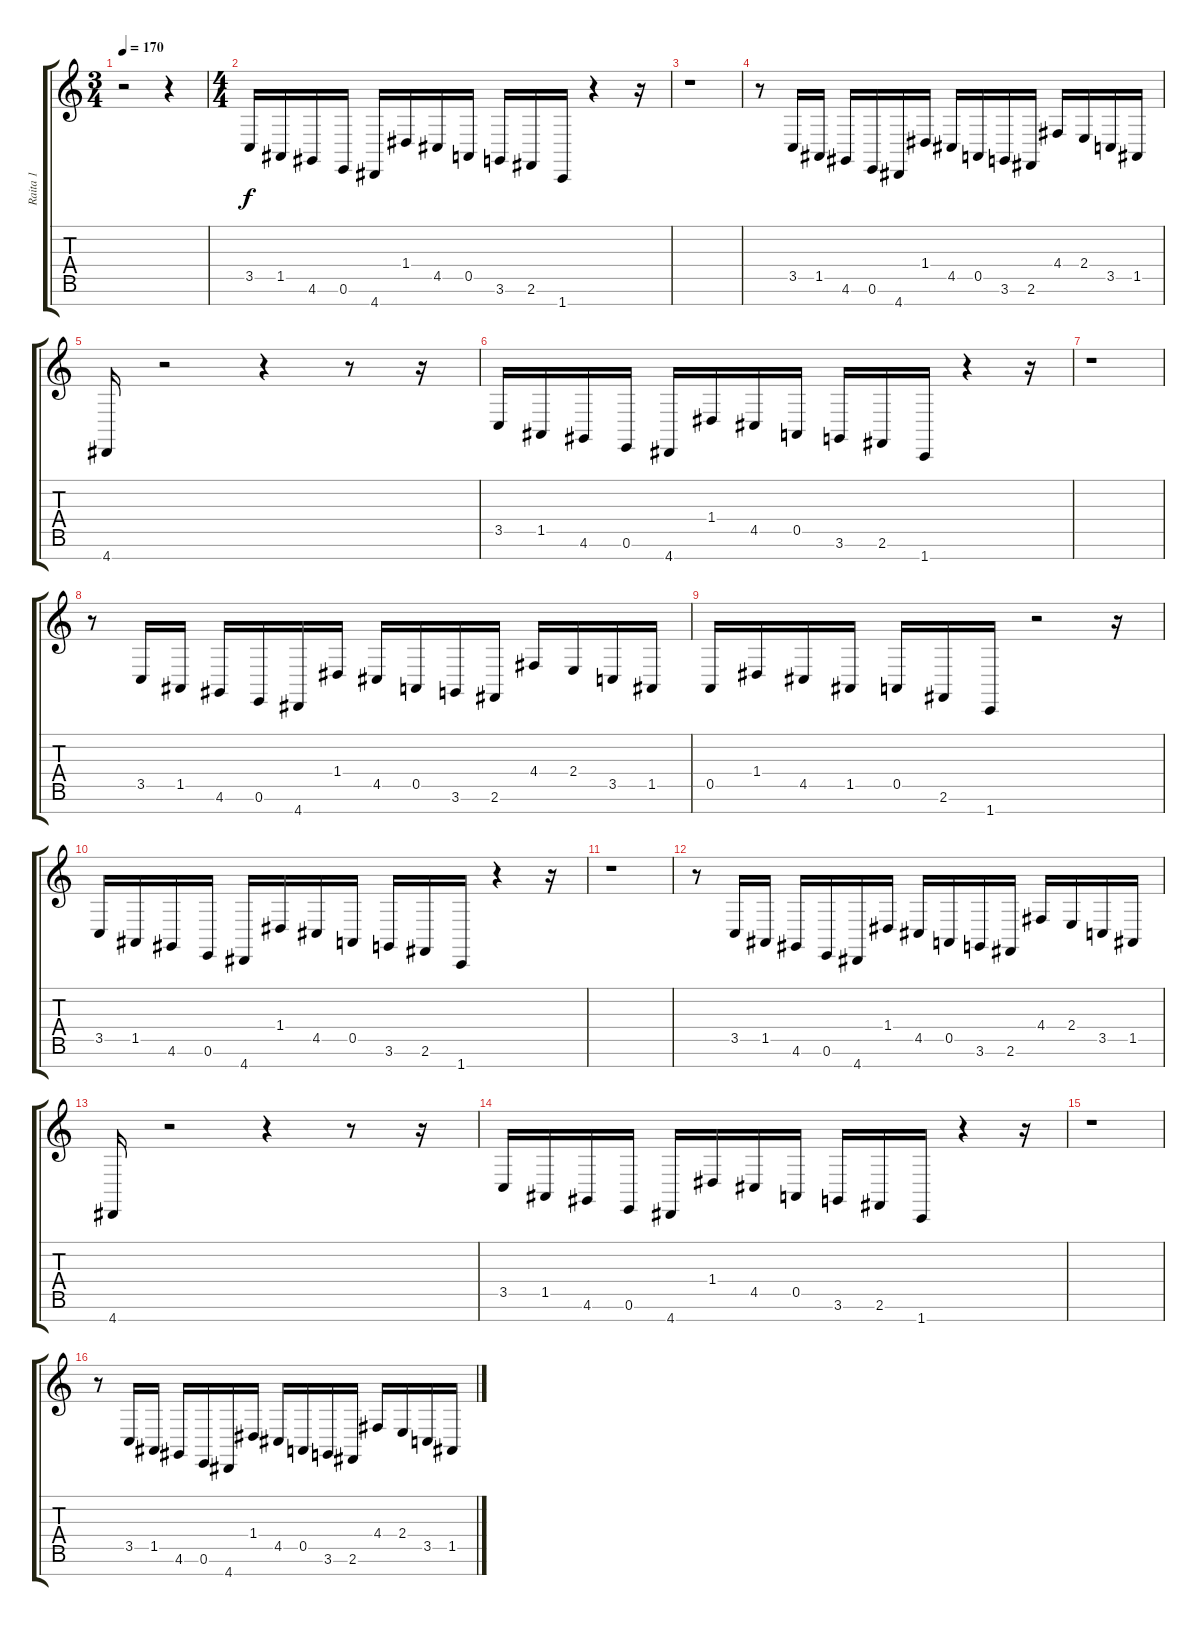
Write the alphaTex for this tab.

\track ("Raita 1" "Raita 1") {instrument lead8bassandlead}
\staff {score tabs}
\tuning (E4 B3 G3 D3 A2 E2 B1) {hide}
\ts (3 4)
\tempo 170
\clef g2
\ks c
r.2{dy f instrument lead8bassandlead} r.4 |
\ts (4 4)
3.5.16 1.5.16 4.6.16 0.6.16 4.7.16 1.4.16 4.5.16 0.5.16 3.6.16 2.6.16 1.7.16 r.4 r.16 |
r.1 |
r.8 3.5.16 1.5.16 4.6.16 0.6.16 4.7.16 1.4.16 4.5.16 0.5.16 3.6.16 2.6.16 4.4.16 2.4.16 3.5.16 1.5.16 |
4.7.16 r.2 r.4 r.8 r.16 |
3.5.16 1.5.16 4.6.16 0.6.16 4.7.16 1.4.16 4.5.16 0.5.16 3.6.16 2.6.16 1.7.16 r.4 r.16 |
r.1 |
r.8 3.5.16 1.5.16 4.6.16 0.6.16 4.7.16 1.4.16 4.5.16 0.5.16 3.6.16 2.6.16 4.4.16 2.4.16 3.5.16 1.5.16 |
0.5.16 1.4.16 4.5.16 1.5.16 0.5.16 2.6.16 1.7.16 r.2 r.16 |
3.5.16 1.5.16 4.6.16 0.6.16 4.7.16 1.4.16 4.5.16 0.5.16 3.6.16 2.6.16 1.7.16 r.4 r.16 |
r.1 |
r.8 3.5.16 1.5.16 4.6.16 0.6.16 4.7.16 1.4.16 4.5.16 0.5.16 3.6.16 2.6.16 4.4.16 2.4.16 3.5.16 1.5.16 |
4.7.16 r.2 r.4 r.8 r.16 |
3.5.16 1.5.16 4.6.16 0.6.16 4.7.16 1.4.16 4.5.16 0.5.16 3.6.16 2.6.16 1.7.16 r.4 r.16 |
r.1 |
r.8 3.5.16 1.5.16 4.6.16 0.6.16 4.7.16 1.4.16 4.5.16 0.5.16 3.6.16 2.6.16 4.4.16 2.4.16 3.5.16 1.5.16
